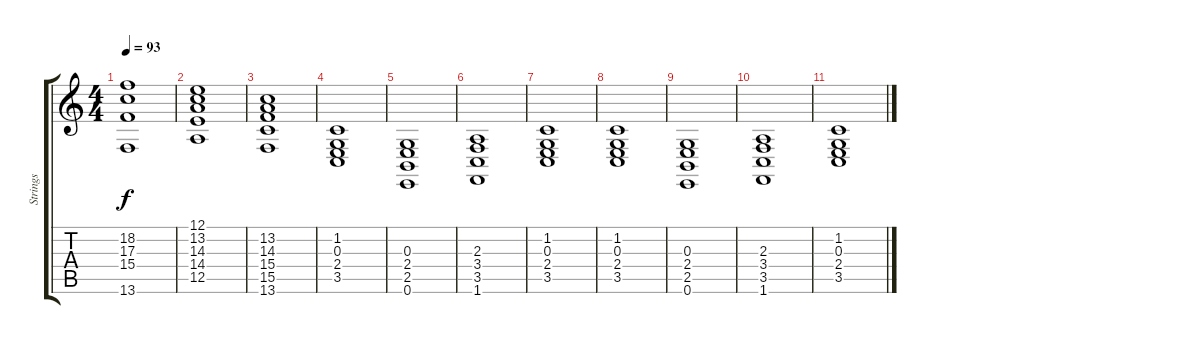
\track ("Strings" "Strings") {instrument stringensemble1}
\staff {score tabs}
\tuning (E4 B3 G3 D3 A2 E2) {hide}
\ts (4 4)
\tempo 93
\clef g2
\ks c
(18.2 17.3 15.4 13.6).1{dy f} |
(12.1 13.2 14.3 14.4 12.5).1 |
(13.2 14.3 15.4 15.5 13.6).1 |
(1.2 0.3 2.4 3.5).1 |
(0.3 2.4 2.5 0.6).1 |
(2.3 3.4 3.5 1.6).1 |
(1.2 0.3 2.4 3.5).1 |
(1.2 0.3 2.4 3.5).1 |
(0.3 2.4 2.5 0.6).1 |
(2.3 3.4 3.5 1.6).1 |
(1.2 0.3 2.4 3.5).1
